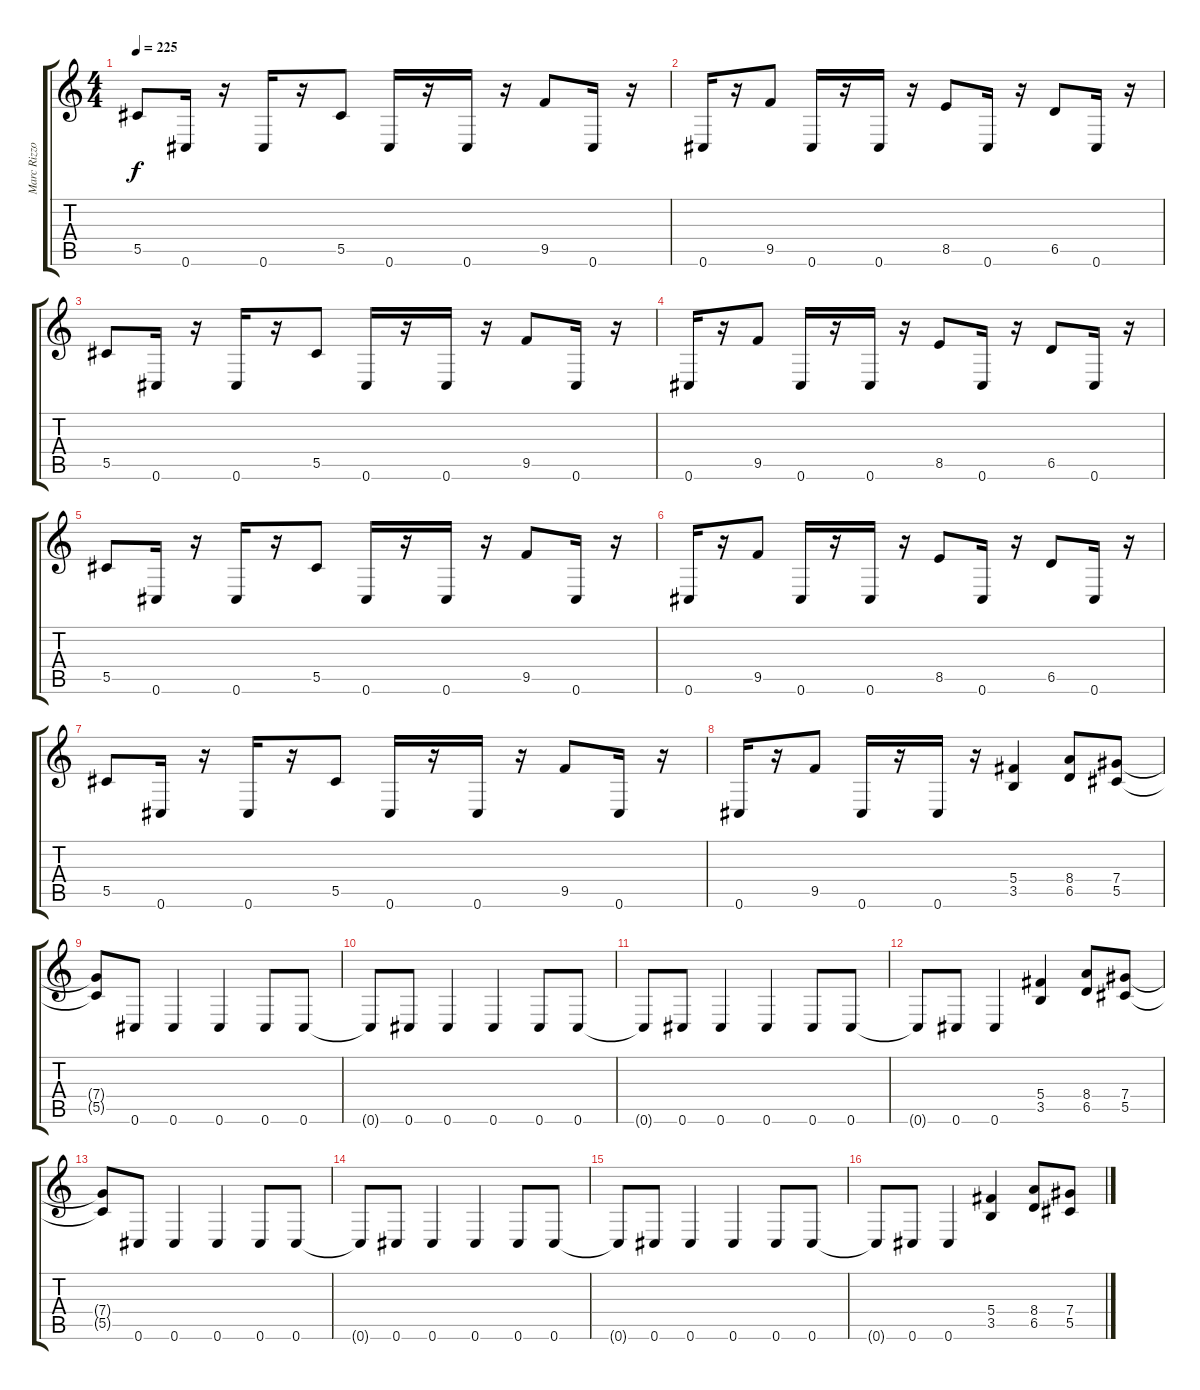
\track ("Marc Rizzo" "Marc Rizzo") {instrument distortionguitar}
\staff {score tabs}
\tuning (Eb4 Bb3 Gb3 Db3 Ab2 Db2) {hide}
\ts (4 4)
\tempo 225
\clef g2
\ks c
5.5.8{dy f} 0.6.16 r.16 0.6.16 r.16 5.5.8 0.6.16 r.16 0.6.16 r.16 9.5.8 0.6.16 r.16 |
0.6.16 r.16 9.5.8 0.6.16 r.16 0.6.16 r.16 8.5.8 0.6.16 r.16 6.5.8 0.6.16 r.16 |
5.5.8 0.6.16 r.16 0.6.16 r.16 5.5.8 0.6.16 r.16 0.6.16 r.16 9.5.8 0.6.16 r.16 |
0.6.16 r.16 9.5.8 0.6.16 r.16 0.6.16 r.16 8.5.8 0.6.16 r.16 6.5.8 0.6.16 r.16 |
5.5.8 0.6.16 r.16 0.6.16 r.16 5.5.8 0.6.16 r.16 0.6.16 r.16 9.5.8 0.6.16 r.16 |
0.6.16 r.16 9.5.8 0.6.16 r.16 0.6.16 r.16 8.5.8 0.6.16 r.16 6.5.8 0.6.16 r.16 |
5.5.8 0.6.16 r.16 0.6.16 r.16 5.5.8 0.6.16 r.16 0.6.16 r.16 9.5.8 0.6.16 r.16 |
0.6.16 r.16 9.5.8 0.6.16 r.16 0.6.16 r.16 (5.4 3.5).4 (8.4 6.5).8 (7.4 5.5).8 |
(7.4{t} 5.5{t}).8 0.6.8 0.6.4 0.6.4 0.6.8 0.6.8 |
0.6{t}.8 0.6.8 0.6.4 0.6.4 0.6.8 0.6.8 |
0.6{t}.8 0.6.8 0.6.4 0.6.4 0.6.8 0.6.8 |
0.6{t}.8 0.6.8 0.6.4 (5.4 3.5).4 (8.4 6.5).8 (7.4 5.5).8 |
(7.4{t} 5.5{t}).8 0.6.8 0.6.4 0.6.4 0.6.8 0.6.8 |
0.6{t}.8 0.6.8 0.6.4 0.6.4 0.6.8 0.6.8 |
0.6{t}.8 0.6.8 0.6.4 0.6.4 0.6.8 0.6.8 |
0.6{t}.8 0.6.8 0.6.4 (5.4 3.5).4 (8.4 6.5).8 (7.4 5.5).8
